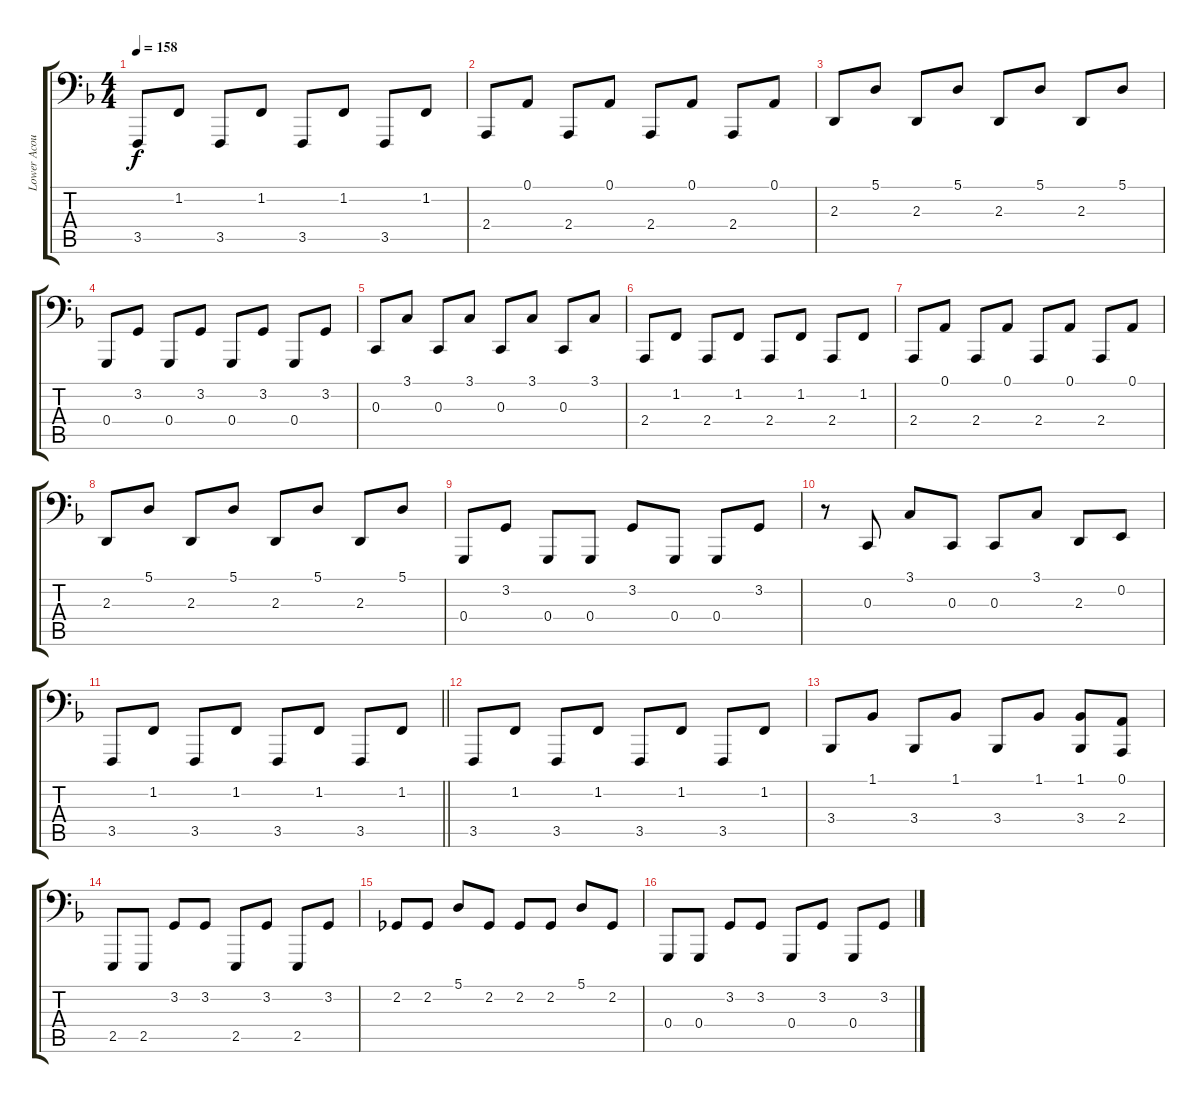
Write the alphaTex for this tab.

\track ("Lower Acoustic Piano" "Lower Acou") {instrument brightacousticpiano}
\staff {score tabs}
\tuning (A2 E2 C2 G1 D1 A0) {hide}
\ts (4 4)
\section ("" "")
\tempo 158
\clef f4
\ks f
3.5.8{dy f} 1.2.8 3.5.8 1.2.8 3.5.8 1.2.8 3.5.8 1.2.8 |
2.4.8 0.1.8 2.4.8 0.1.8 2.4.8 0.1.8 2.4.8 0.1.8 |
2.3.8 5.1.8 2.3.8 5.1.8 2.3.8 5.1.8 2.3.8 5.1.8 |
0.4.8 3.2.8 0.4.8 3.2.8 0.4.8 3.2.8 0.4.8 3.2.8 |
0.3.8 3.1.8 0.3.8 3.1.8 0.3.8 3.1.8 0.3.8 3.1.8 |
2.4.8 1.2.8 2.4.8 1.2.8 2.4.8 1.2.8 2.4.8 1.2.8 |
2.4.8 0.1.8 2.4.8 0.1.8 2.4.8 0.1.8 2.4.8 0.1.8 |
2.3.8 5.1.8 2.3.8 5.1.8 2.3.8 5.1.8 2.3.8 5.1.8 |
0.4.8 3.2.8 0.4.8 0.4.8 3.2.8 0.4.8 0.4.8 3.2.8 |
r.8 0.3.8 3.1.8 0.3.8 0.3.8 3.1.8 2.3.8 0.2.8 |
\barLineRight lightlight
3.5.8 1.2.8 3.5.8 1.2.8 3.5.8 1.2.8 3.5.8 1.2.8 |
\section ("" "")
3.5.8 1.2.8 3.5.8 1.2.8 3.5.8 1.2.8 3.5.8 1.2.8 |
3.4.8 1.1.8 3.4.8 1.1.8 3.4.8 1.1.8 (1.1 3.4).8 (0.1 2.4).8 |
2.5.8 2.5.8 3.2.8 3.2.8 2.5.8 3.2.8 2.5.8 3.2.8 |
2.2.8 2.2.8 5.1.8 2.2.8 2.2.8 2.2.8 5.1.8 2.2.8 |
0.4.8 0.4.8 3.2.8 3.2.8 0.4.8 3.2.8 0.4.8 3.2.8
